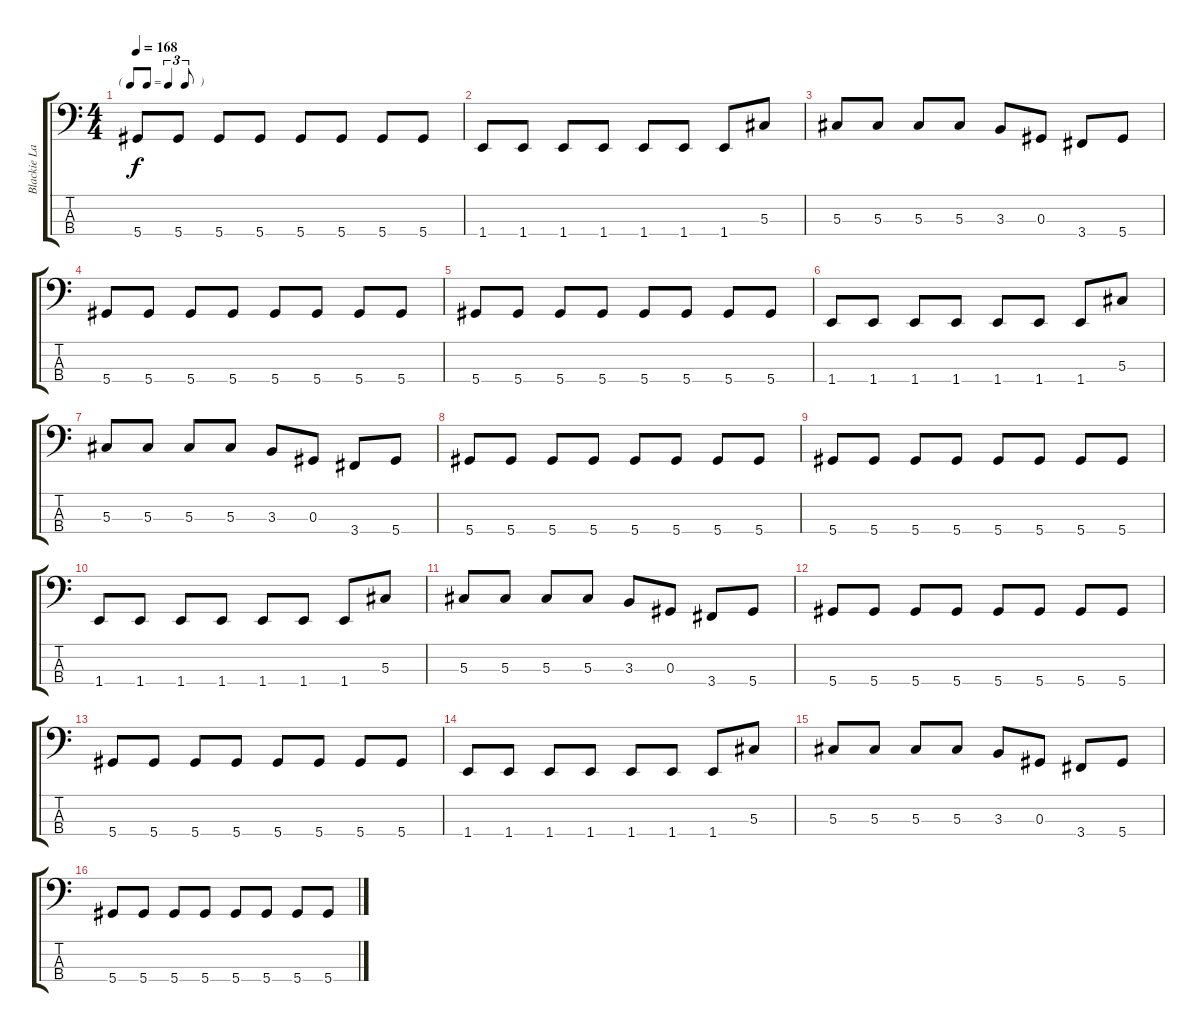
\track ("Blackie Lawless (bass)" "Blackie La") {instrument electricbassfinger}
\staff {score tabs}
\tuning (Gb2 Db2 Ab1 Eb1) {hide}
\ts (4 4)
\tf triplet8th
\tempo 168
\clef f4
\ks c
5.4.8{dy f} 5.4.8 5.4.8 5.4.8 5.4.8 5.4.8 5.4.8 5.4.8 |
1.4.8 1.4.8 1.4.8 1.4.8 1.4.8 1.4.8 1.4.8 5.3.8 |
5.3.8 5.3.8 5.3.8 5.3.8 3.3.8 0.3.8 3.4.8 5.4.8 |
5.4.8 5.4.8 5.4.8 5.4.8 5.4.8 5.4.8 5.4.8 5.4.8 |
5.4.8 5.4.8 5.4.8 5.4.8 5.4.8 5.4.8 5.4.8 5.4.8 |
1.4.8 1.4.8 1.4.8 1.4.8 1.4.8 1.4.8 1.4.8 5.3.8 |
5.3.8 5.3.8 5.3.8 5.3.8 3.3.8 0.3.8 3.4.8 5.4.8 |
5.4.8 5.4.8 5.4.8 5.4.8 5.4.8 5.4.8 5.4.8 5.4.8 |
5.4.8 5.4.8 5.4.8 5.4.8 5.4.8 5.4.8 5.4.8 5.4.8 |
1.4.8 1.4.8 1.4.8 1.4.8 1.4.8 1.4.8 1.4.8 5.3.8 |
5.3.8 5.3.8 5.3.8 5.3.8 3.3.8 0.3.8 3.4.8 5.4.8 |
5.4.8 5.4.8 5.4.8 5.4.8 5.4.8 5.4.8 5.4.8 5.4.8 |
5.4.8 5.4.8 5.4.8 5.4.8 5.4.8 5.4.8 5.4.8 5.4.8 |
1.4.8 1.4.8 1.4.8 1.4.8 1.4.8 1.4.8 1.4.8 5.3.8 |
5.3.8 5.3.8 5.3.8 5.3.8 3.3.8 0.3.8 3.4.8 5.4.8 |
5.4.8 5.4.8 5.4.8 5.4.8 5.4.8 5.4.8 5.4.8 5.4.8
